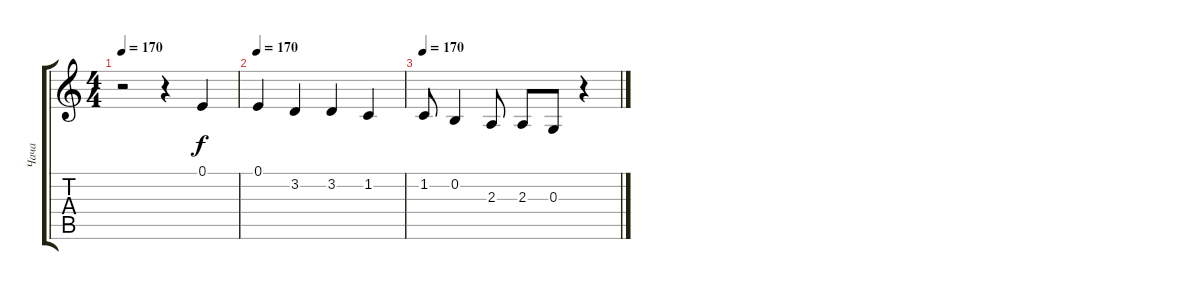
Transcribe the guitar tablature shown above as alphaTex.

\track ("Чача" "Чача") {instrument altosax}
\staff {score tabs}
\tuning (E4 B3 G3 D3 A2 E2) {hide}
\ts (4 4)
\tempo 170
\clef g2
\ks c
r.2{dy f} r.4 0.1.4 |
\tempo 170
0.1.4 3.2.4 3.2.4 1.2.4 |
\tempo 170
1.2.8 0.2.4 2.3.8 2.3.8 0.3.8 r.4
